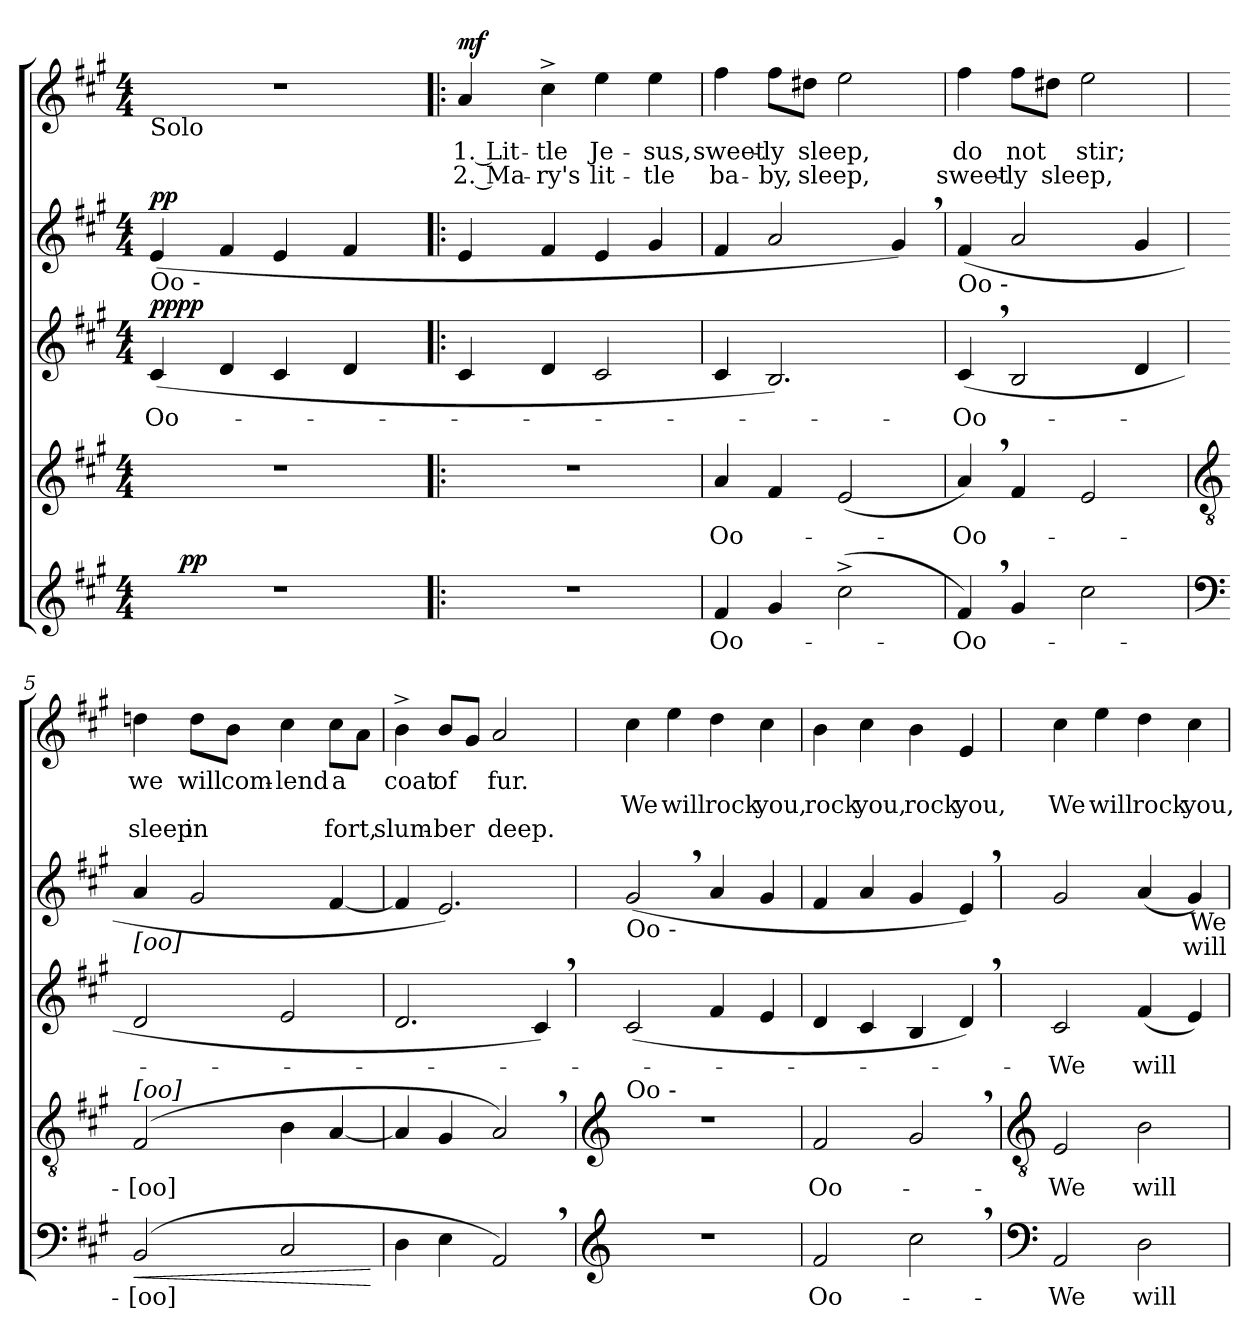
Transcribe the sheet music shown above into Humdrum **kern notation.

**kern	**text	**dynam	**kern	**text	**kern	**text	**dynam	**kern	**dynam	**kern	**text	**text	**text	**dynam
*part5	*part5	*part5	*part4	*part4	*part3	*part3	*part3	*part2	*part2	*part1	*part1	*part1	*part1	*part1
*staff5	*staff5	*staff5	*staff4	*staff4	*staff3	*staff3	*staff3	*staff2	*staff2	*staff1	*staff1	*staff1	*staff1	*staff1
*clefG2	*	*	*clefG2	*	*clefG2	*	*	*clefG2	*	*clefG2	*	*	*	*
*k[f#c#g#]	*	*	*k[f#c#g#]	*	*k[f#c#g#]	*	*	*k[f#c#g#]	*	*k[f#c#g#]	*	*	*	*
*A:	*	*	*A:	*	*A:	*	*	*A:	*	*A:	*	*	*	*
*M4/4	*	*	*M4/4	*	*M4/4	*	*	*M4/4	*	*M4/4	*	*	*	*
=1	=1	=1	=1	=1	=1	=1	=1	=1	=1	=1	=1	=1	=1	=1
!	!	!	!	!	!	!	!	!	!	!LO:TX:b:t=Solo	!	!	!	!
!	!	!	!	!	!	!	!	!LO:TX:b:t=Oo -	!	!	!	!	!	!
!	!	!	!	!	!	!LO:LY:b	!LO:DY:a	!	!	!	!	!	!	!
!	!	!	!	!	!	!	!LO:DY:n=1:b	!	!LO:DY:a	!	!	!	!	!
*^	*	*	*	*	*	*	*	*	*	*	*	*	*	*
1r	16.ryy	.	.	1r	.	(4c#/	Oo-	pp pp	(4e/	pp	1r	.	.	.	.
!	!	!	!LO:DY:a	!	!	!	!	!	!	!	!	!	!	!	!
.	2ryy	.	pp	.	.	.	.	.	.	.	.	.	.	.	.
.	.	.	.	.	.	4d/	.	.	4f#/	.	.	.	.	.	.
.	.	.	.	.	.	4c#/	.	.	4e/	.	.	.	.	.	.
.	4ryy	.	.	.	.	.	.	.	.	.	.	.	.	.	.
.	.	.	.	.	.	4d/	.	.	4f#/	.	.	.	.	.	.
.	8ryy	.	.	.	.	.	.	.	.	.	.	.	.	.	.
.	32ryy	.	.	.	.	.	.	.	.	.	.	.	.	.	.
=2!|:	=2!|:	=2!|:	=2!|:	=2!|:	=2!|:	=2!|:	=2!|:	=2!|:	=2!|:	=2!|:	=2!|:	=2!|:	=2!|:	=2!|:	=2!|:
!	!	!	!	!	!	!	!	!	!	!	!	!LO:LY:b:rj	!LO:LY:b:rj	!	!LO:DY:a
*v	*v	*	*	*	*	*	*	*	*	*	*	*	*	*	*
1r	.	.	1r	.	4c#/	.	.	4e/	.	4a/	1. Lit-	2. Ma-	.	mf
!	!	!	!	!	!	!	!	!	!	!	!LO:LY:b	!LO:LY:b	!	!
.	.	.	.	.	4d/	.	.	4f#/	.	4cc#^>\	-tle	-ry's	.	.
!	!	!	!	!	!	!	!	!	!	!	!LO:LY:b:rj	!LO:LY:b:rj	!	!
.	.	.	.	.	2c#/	.	.	4e/	.	4ee\	Je-	lit-	.	.
!	!	!	!	!	!	!	!	!	!	!	!LO:LY:b	!LO:LY:b	!	!
.	.	.	.	.	.	.	.	4g#/	.	4ee\	-sus,	-tle	.	.
=3	=3	=3	=3	=3	=3	=3	=3	=3	=3	=3	=3	=3	=3	=3
!	!LO:LY:b:rj	!	!	!LO:LY:b:rj	!	!	!	!	!	!	!LO:LY:b	!LO:LY:b	!	!
4f#/	Oo-	.	4a/	Oo-	4c#/	.	.	4f#/	.	4ff#\	sweet-	ba-	.	.
!	!	!	!	!	!	!	!	!	!	!	!LO:LY:b	!LO:LY:b	!	!
4g#/	.	.	4f#/	.	2.B/)	.	.	2a/	.	8ff#\L	-ly	-by,	.	.
!	!	!	!	!	!	!	!	!	!	!	!LO:LY:b	!LO:LY:b	!	!
.	.	.	.	.	.	.	.	.	.	8dd#X\J	sleep,	sleep,	.	.
(<2cc#^>\	.	.	(<2e/	.	.	.	.	.	.	2ee\	.	.	.	.
.	.	.	.	.	.	.	.	4g#,>/)	.	.	.	.	.	.
=4	=4	=4	=4	=4	=4	=4	=4	=4	=4	=4	=4	=4	=4	=4
!	!	!	!	!	!	!	!	!LO:TX:b:t=Oo -	!	!	!	!	!	!
!	!LO:LY:b	!	!	!LO:LY:b	!	!LO:LY:b	!	!	!	!	!LO:LY:b	!LO:LY:b	!	!
4f#,>/)	-Oo-	.	4a,>/)	-Oo-	(4c#,>/	-Oo-	.	(4f#/	.	4ff#\	do	sweet-	.	.
!	!	!	!	!	!	!	!	!	!	!	!LO:LY:b	!LO:LY:b	!	!
4g#/	.	.	4f#/	.	2B/	.	.	2a/	.	8ff#\L	not	-ly	.	.
!	!	!	!	!	!	!	!	!	!	!	!	!LO:LY:b	!	!
.	.	.	.	.	.	.	.	.	.	8dd#X\J	.	sleep,	.	.
!	!	!	!	!	!	!	!	!	!	!	!LO:LY:b	!	!	!
2cc#\	.	.	2e/	.	.	.	.	.	.	2ee\	stir;	.	.	.
.	.	.	.	.	4d/	.	.	4g#/	.	.	.	.	.	.
!!LO:PB:g=z
=5	=5	=5	=5	=5	=5	=5	=5	=5	=5	=5	=5	=5	=5	=5
*clefF4	*	*	*clefGv2	*	*	*	*	*	*	*	*	*	*	*
!	!	!	!	!	!	!	!	!LO:TX:b:t=[oo]	!	!	!	!	!	!
!	!	!	!LO:TX:a:t=[oo]	!	!	!	!	!	!	!	!	!	!	!
!	!LO:LY:b	!LO:HP:b	!	!LO:LY:b	!	!	!	!	!	!	!LO:LY:b	!	!LO:LY:b	!
(2BB/	-[oo]	<	(2F#/	-[oo]	2d/	.	.	4a/	.	4ddn\	we	.	sleep	.
!	!	!	!	!	!	!	!	!	!	!	!LO:LY:b	!	!LO:LY:b	!
.	.	.	.	.	.	.	.	2g#/	.	8dd\L	will	.	in	.
!	!	!	!	!	!	!	!	!	!	!	!LO:LY:b	!	!	!
.	.	.	.	.	.	.	.	.	.	8b\J	com-	.	.	.
!	!	!	!	!	!	!	!	!	!	!	!LO:LY:b	!	!	!
2C#/	.	.	4B\	.	2e/	.	.	.	.	4cc#\	-lend	.	.	.
!	!	!	!	!	!	!	!	!	!	!	!LO:LY:b	!	!LO:LY:b	!
.	.	.	[<4A/	.	.	.	.	[<4f#/	.	8cc#\L	a	.	fort,	.
.	.	.	.	.	.	.	.	.	.	8a\J	.	.	.	.
.	.	[	.	.	.	.	.	.	.	.	.	.	.	.
=6	=6	=6	=6	=6	=6	=6	=6	=6	=6	=6	=6	=6	=6	=6
!	!	!	!	!	!	!	!	!	!	!	!LO:LY:b	!	!LO:LY:b	!
4D\	.	.	4A/]	.	2.d/	.	.	4f#/]	.	4b^>\	coat	.	slum-	.
!	!	!	!	!	!	!	!	!	!	!	!LO:LY:b	!	!LO:LY:b	!
4E\	.	.	4G#/	.	.	.	.	2.e/)	.	8b/L	of	.	-ber	.
.	.	.	.	.	.	.	.	.	.	8g#/J	.	.	.	.
!	!	!	!	!	!	!	!	!	!	!	!LO:LY:b	!	!LO:LY:b	!
2AA,>/)	.	.	2A,>/)	.	.	.	.	.	.	2a/	fur.	.	deep.	.
.	.	.	.	.	4c#,>/)	.	.	.	.	.	.	.	.	.
=7	=7	=7	=7	=7	=7	=7	=7	=7	=7	=7	=7	=7	=7	=7
*clefG2	*	*	*clefG2	*	*	*	*	*	*	*	*	*	*	*
!	!	!	!	!	!	!	!	!LO:TX:b:t=Oo -	!	!	!	!	!	!
!	!	!	!LO:TX:a:t=Oo -	!	!	!	!	!	!	!	!	!	!	!
!	!	!	!	!	!	!	!	!	!	!	!	!LO:LY:b	!	!
1r	.	.	1r	.	(2c#/	.	.	(2g#,>/	.	4cc#\	.	We	.	.
!	!	!	!	!	!	!	!	!	!	!	!	!LO:LY:b	!	!
.	.	.	.	.	.	.	.	.	.	4ee\	.	will	.	.
!	!	!	!	!	!	!	!	!	!	!	!	!LO:LY:b	!	!
.	.	.	.	.	4f#/	.	.	4a/	.	4dd\	.	rock	.	.
!	!	!	!	!	!	!	!	!	!	!	!	!LO:LY:b	!	!
.	.	.	.	.	4e/	.	.	4g#/	.	4cc#\	.	you,	.	.
=8	=8	=8	=8	=8	=8	=8	=8	=8	=8	=8	=8	=8	=8	=8
!	!LO:LY:b:rj	!	!	!LO:LY:b:rj	!	!	!	!	!	!	!	!LO:LY:b	!	!
2f#/	Oo-	.	2f#/	Oo-	4d/	.	.	4f#/	.	4b\	.	rock	.	.
!	!	!	!	!	!	!	!	!	!	!	!	!LO:LY:b	!	!
.	.	.	.	.	4c#/	.	.	4a/	.	4cc#\	.	you,	.	.
!	!	!	!	!	!	!	!	!	!	!	!	!LO:LY:b	!	!
2cc#,>\	.	.	2g#,>/	.	4B/	.	.	4g#/	.	4b\	.	rock	.	.
!	!	!	!	!	!	!	!	!	!	!	!	!LO:LY:b	!	!
.	.	.	.	.	4d,>/)	.	.	4e,>/)	.	4e/	.	you,	.	.
!!LO:LB:g=z
=9	=9	=9	=9	=9	=9	=9	=9	=9	=9	=9	=9	=9	=9	=9
*clefF4	*	*	*clefGv2	*	*	*	*	*	*	*	*	*	*	*
!	!LO:LY:b	!	!	!LO:LY:b	!	!LO:LY:b	!	!	!	!	!	!LO:LY:b	!	!
2AA/	-We	.	2E/	-We	2c#/	-We	.	2g#/	.	4cc#\	.	We	.	.
!	!	!	!	!	!	!	!	!	!	!	!	!LO:LY:b	!	!
.	.	.	.	.	.	.	.	.	.	4ee\	.	will	.	.
!	!LO:LY:b	!	!	!LO:LY:b	!	!LO:LY:b	!	!	!	!	!	!LO:LY:b	!	!
2D\	will	.	2B\	will	(<4f#/	will	.	(<4a/	.	4dd\	.	rock	.	.
!	!	!	!	!	!	!	!	!	!	!	!	!LO:LY:b	!	!
.	.	.	.	.	4e/)	.	.	4g#/)	.	4cc#\	.	you,	.	.
!	!	!	!	!	!	!	!	!LO:TX:b:t=We	!	!	!	!	!	!
!	!	!	!	!	!	!	!	!LO:TX:b:t=will	!	!	!	!	!	!
=	=	=	=	=	=	=	=	=	=	=	=	=	=	=
*-	*-	*-	*-	*-	*-	*-	*-	*-	*-	*-	*-	*-	*-	*-
